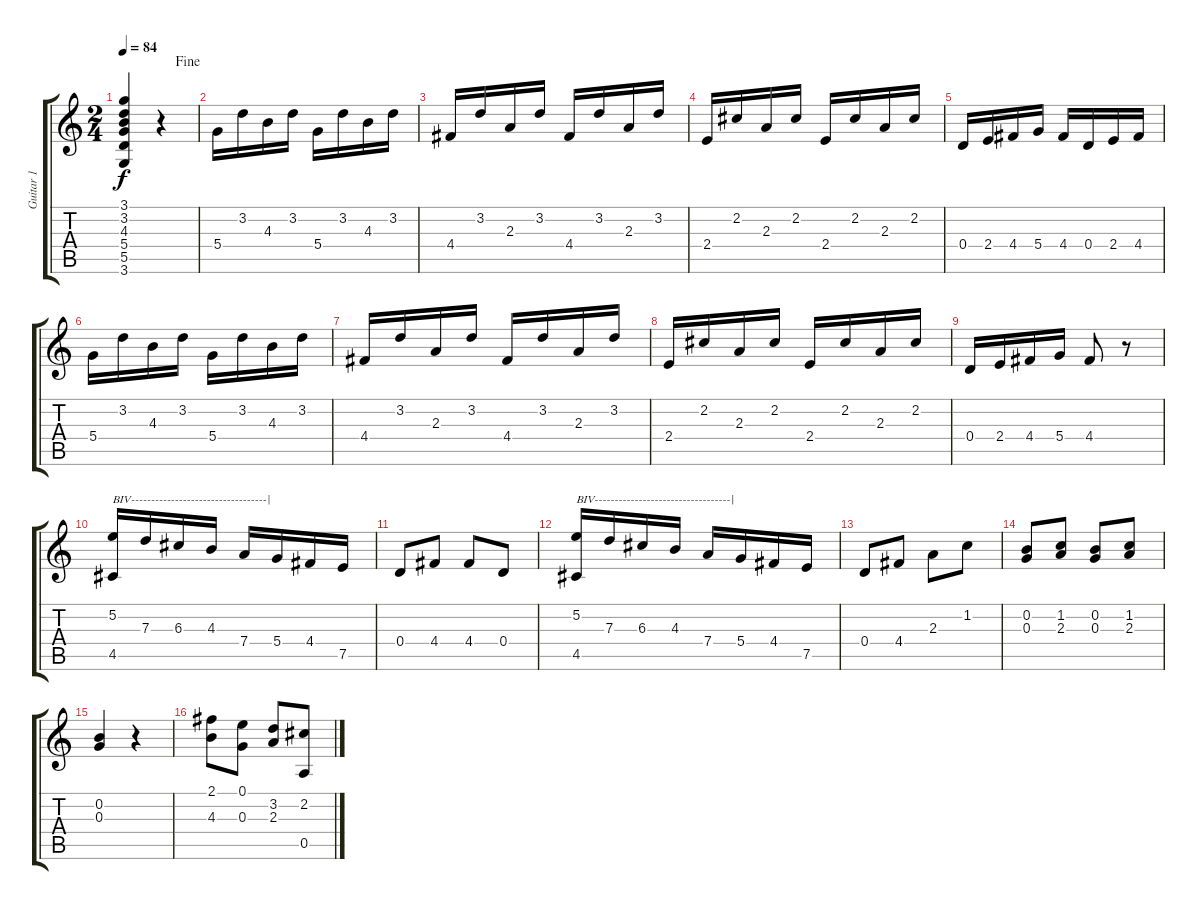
\track ("Guitar 1" "Guitar 1") {instrument acousticguitarnylon}
\staff {score tabs}
\tuning (E4 B3 G3 D3 A2 E2) {hide}
\ts (2 4)
\jump fine
\tempo 84
\clef g2
\ks c
(3.1 3.2 4.3 5.4 5.5 3.6).4{dy f} r.4 |
5.4.16 3.2.16 4.3.16 3.2.16 5.4.16 3.2.16 4.3.16 3.2.16 |
4.4.16 3.2.16 2.3.16 3.2.16 4.4.16 3.2.16 2.3.16 3.2.16 |
2.4.16 2.2.16 2.3.16 2.2.16 2.4.16 2.2.16 2.3.16 2.2.16 |
0.4.16 2.4.16 4.4.16 5.4.16 4.4.16 0.4.16 2.4.16 4.4.16 |
5.4.16 3.2.16 4.3.16 3.2.16 5.4.16 3.2.16 4.3.16 3.2.16 |
4.4.16 3.2.16 2.3.16 3.2.16 4.4.16 3.2.16 2.3.16 3.2.16 |
2.4.16 2.2.16 2.3.16 2.2.16 2.4.16 2.2.16 2.3.16 2.2.16 |
0.4.16 2.4.16 4.4.16 5.4.16 4.4.8 r.8 |
(5.2 4.5).16{txt "BIV----------------------------------|"} 7.3.16 6.3.16 4.3.16 7.4.16 5.4.16 4.4.16 7.5.16 |
0.4.8 4.4.8 4.4.8 0.4.8 |
(5.2 4.5).16{txt "BIV----------------------------------|"} 7.3.16 6.3.16 4.3.16 7.4.16 5.4.16 4.4.16 7.5.16 |
0.4.8 4.4.8 2.3.8 1.2.8 |
(0.2 0.3).8 (1.2 2.3).8 (0.2 0.3).8 (1.2 2.3).8 |
(0.2 0.3).4 r.4 |
(2.1 4.3).8 (0.1 0.3).8 (3.2 2.3).8 (2.2 0.5).8
